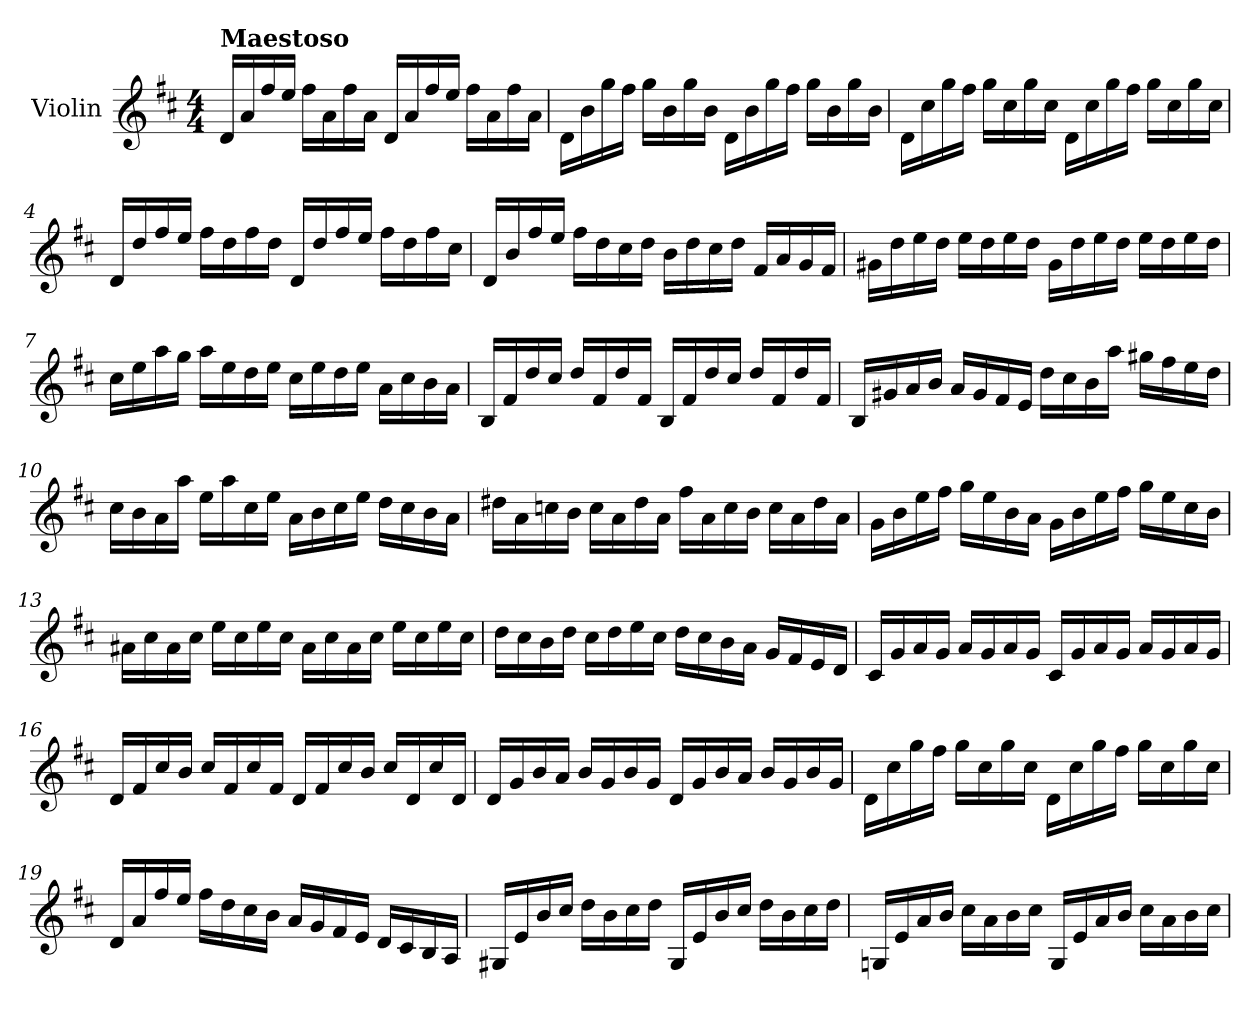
**kern
*part1
*staff1
*I"Violin
*I'Vln.
*clefG2
*k[f#c#]
*M4/4
=1
!LO:TX:a:B:t=Maestoso
16d/LL
16a/
16ff#/
16ee/JJ
16ff#\LL
16a\
16ff#\
16a\JJ
16d/LL
16a/
16ff#/
16ee/JJ
16ff#\LL
16a\
16ff#\
16a\JJ
=2
16d\LL
16b\
16gg\
16ff#\JJ
16gg\LL
16b\
16gg\
16b\JJ
16d\LL
16b\
16gg\
16ff#\JJ
16gg\LL
16b\
16gg\
16b\JJ
!!LO:LB:g=z
=3
16d\LL
16cc#\
16gg\
16ff#\JJ
16gg\LL
16cc#\
16gg\
16cc#\JJ
16d\LL
16cc#\
16gg\
16ff#\JJ
16gg\LL
16cc#\
16gg\
16cc#\JJ
=4
16d/LL
16dd/
16ff#/
16ee/JJ
16ff#\LL
16dd\
16ff#\
16dd\JJ
16d/LL
16dd/
16ff#/
16ee/JJ
16ff#\LL
16dd\
16ff#\
16cc#\JJ
!!LO:LB:g=z
=5
16d/LL
16b/
16ff#/
16ee/JJ
16ff#\LL
16dd\
16cc#\
16dd\JJ
16b\LL
16dd\
16cc#\
16dd\JJ
16f#/LL
16a/
16g/
16f#/JJ
=6
16g#X\LL
16dd\
16ee\
16dd\JJ
16ee\LL
16dd\
16ee\
16dd\JJ
16g#\LL
16dd\
16ee\
16dd\JJ
16ee\LL
16dd\
16ee\
16dd\JJ
!!LO:LB:g=z
=7
16cc#\LL
16ee\
16aa\
16gg\JJ
16aa\LL
16ee\
16dd\
16ee\JJ
16cc#\LL
16ee\
16dd\
16ee\JJ
16a\LL
16cc#\
16b\
16a\JJ
=8
16B/LL
16f#/
16dd/
16cc#/JJ
16dd/LL
16f#/
16dd/
16f#/JJ
16B/LL
16f#/
16dd/
16cc#/JJ
16dd/LL
16f#/
16dd/
16f#/JJ
!!LO:LB:g=z
=9
16B/LL
16g#X/
16a/
16b/JJ
16a/LL
16g#/
16f#/
16e/JJ
16dd\LL
16cc#\
16b\
16aa\JJ
16gg#X\LL
16ff#\
16ee\
16dd\JJ
=10
16cc#\LL
16b\
16a\
16aa\JJ
16ee\LL
16aa\
16cc#\
16ee\JJ
16a\LL
16b\
16cc#\
16ee\JJ
16dd\LL
16cc#\
16b\
16a\JJ
!!LO:LB:g=z
=11
16dd#X\LL
16a\
16ccn\
16b\JJ
16cc\LL
16a\
16dd#\
16a\JJ
16ff#\LL
16a\
16cc\
16b\JJ
16cc\LL
16a\
16dd#\
16a\JJ
=12
16g\LL
16b\
16ee\
16ff#\JJ
16gg\LL
16ee\
16b\
16a\JJ
16g\LL
16b\
16ee\
16ff#\JJ
16gg\LL
16ee\
16cc#\
16b\JJ
!!LO:LB:g=z
=13
16a#X\LL
16cc#\
16a#\
16cc#\JJ
16ee\LL
16cc#\
16ee\
16cc#\JJ
16a#\LL
16cc#\
16a#\
16cc#\JJ
16ee\LL
16cc#\
16ee\
16cc#\JJ
=14
16dd\LL
16cc#\
16b\
16dd\JJ
16cc#\LL
16dd\
16ee\
16cc#\JJ
16dd\LL
16cc#\
16b\
16a\JJ
16g/LL
16f#/
16e/
16d/JJ
!!LO:LB:g=z
=15
16c#/LL
16g/
16a/
16g/JJ
16a/LL
16g/
16a/
16g/JJ
16c#/LL
16g/
16a/
16g/JJ
16a/LL
16g/
16a/
16g/JJ
=16
16d/LL
16f#/
16cc#/
16b/JJ
16cc#/LL
16f#/
16cc#/
16f#/JJ
16d/LL
16f#/
16cc#/
16b/JJ
16cc#/LL
16d/
16cc#/
16d/JJ
!!LO:LB:g=z
=17
16d/LL
16g/
16b/
16a/JJ
16b/LL
16g/
16b/
16g/JJ
16d/LL
16g/
16b/
16a/JJ
16b/LL
16g/
16b/
16g/JJ
=18
16d\LL
16cc#\
16gg\
16ff#\JJ
16gg\LL
16cc#\
16gg\
16cc#\JJ
16d\LL
16cc#\
16gg\
16ff#\JJ
16gg\LL
16cc#\
16gg\
16cc#\JJ
!!LO:LB:g=z
=19
16d/LL
16a/
16ff#/
16ee/JJ
16ff#\LL
16dd\
16cc#\
16b\JJ
16a/LL
16g/
16f#/
16e/JJ
16d/LL
16c#/
16B/
16A/JJ
=20
16G#X/LL
16e/
16b/
16cc#/JJ
16dd\LL
16b\
16cc#\
16dd\JJ
16G#/LL
16e/
16b/
16cc#/JJ
16dd\LL
16b\
16cc#\
16dd\JJ
!!LO:PB:g=z
=21
16Gn/LL
16e/
16a/
16b/JJ
16cc#\LL
16a\
16b\
16cc#\JJ
16G/LL
16e/
16a/
16b/JJ
16cc#\LL
16a\
16b\
16cc#\JJ
=
*-
